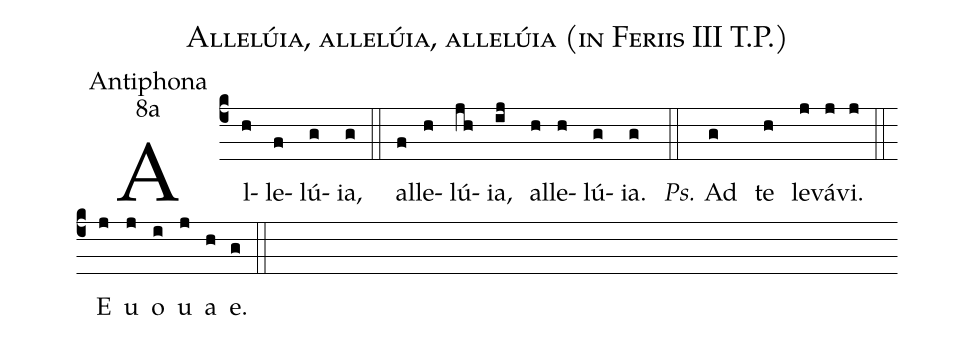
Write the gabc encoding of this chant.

name: Allelúia, allelúia, allelúia (in Feriis III T.P.);
office-part: Antiphona;
mode: 8a;
%%
(c4) Al(h)le(f)lú(g)ia,(g) (::) al(f)le(h)lú(jh)ia,(ij) al(h)le(h)lú(g)ia.(g) (::)
<i>Ps.</i> {A}d(g) te(h) le(j)vá(j)vi.(j) (::)
<eu> E(j) u(j) o(i) u(j) a(h) e.(g) </eu>(::)
